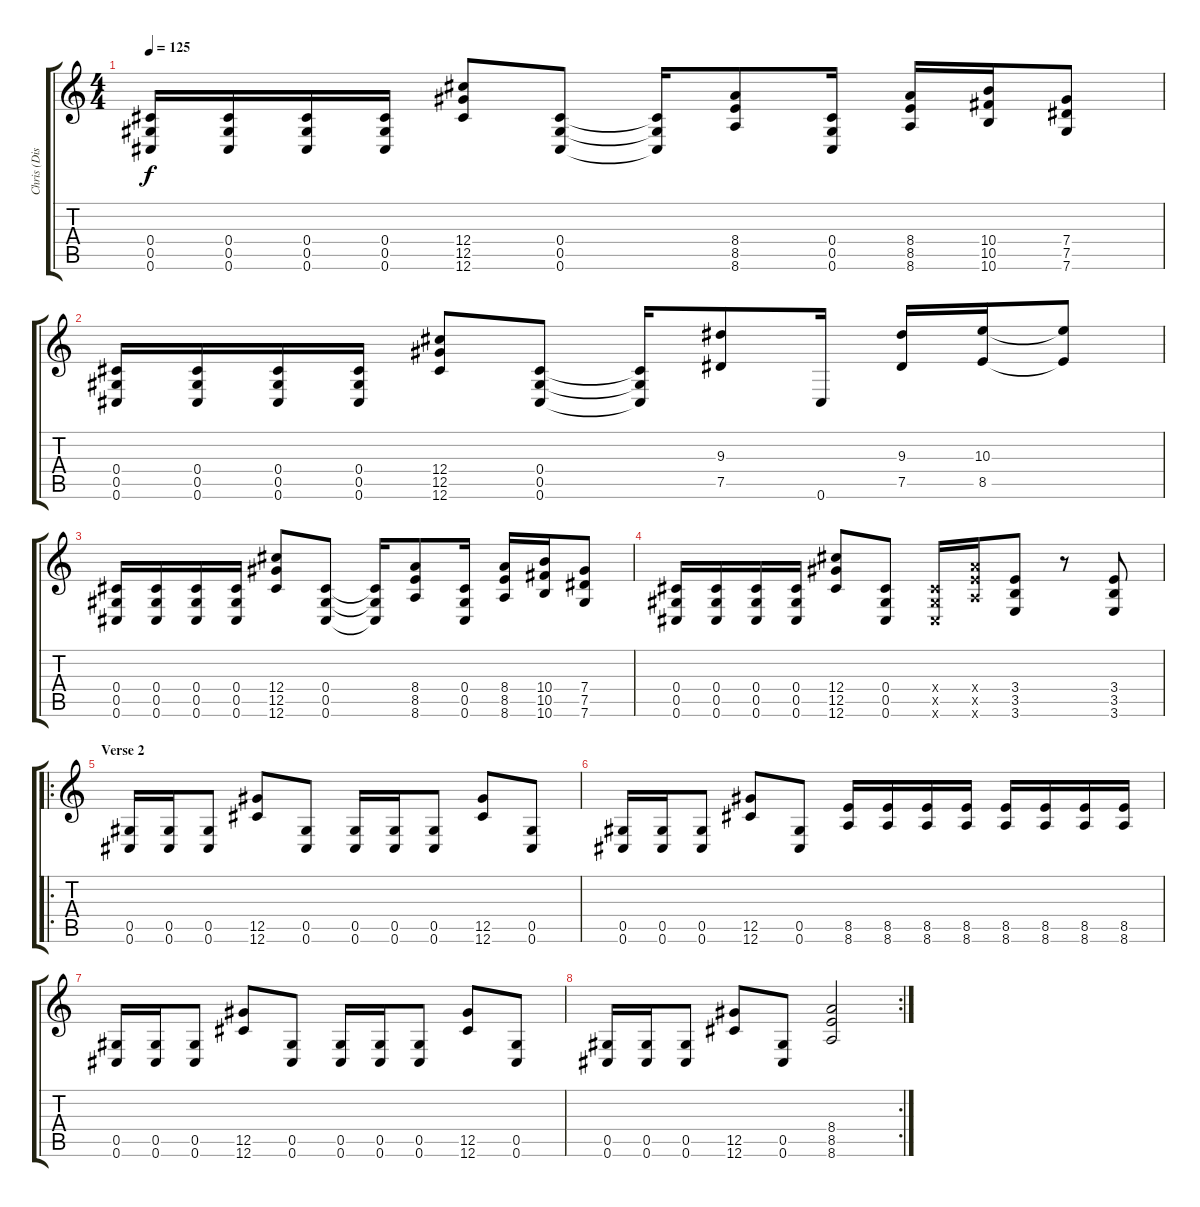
\track ("Chris (Distortion)" "Chris (Dis") {instrument distortionguitar}
\staff {score tabs}
\tuning (Eb4 Bb3 Gb3 Db3 Ab2 Db2) {hide}
\ts (4 4)
\tempo 125
\clef g2
\ks c
(0.4 0.5 0.6).16{dy f} (0.4 0.5 0.6).16 (0.4 0.5 0.6).16 (0.4 0.5 0.6).16 (12.4 12.5 12.6).8 (0.4 0.5 0.6).8 (0.4{t} 0.5{t} 0.6{t}).16 (8.4 8.5 8.6).8 (0.4 0.5 0.6).16 (8.4 8.5 8.6).16 (10.4 10.5 10.6).16 (7.4 7.5 7.6).8 |
(0.4 0.5 0.6).16 (0.4 0.5 0.6).16 (0.4 0.5 0.6).16 (0.4 0.5 0.6).16 (12.4 12.5 12.6).8 (0.4 0.5 0.6).8 (0.4{t} 0.5{t} 0.6{t}).16 (9.3 7.5).8 0.6.16 (9.3 7.5).16 (10.3 8.5).16 (10.3{t} 8.5{t}).8 |
(0.4 0.5 0.6).16 (0.4 0.5 0.6).16 (0.4 0.5 0.6).16 (0.4 0.5 0.6).16 (12.4 12.5 12.6).8 (0.4 0.5 0.6).8 (0.4{t} 0.5{t} 0.6{t}).16 (8.4 8.5 8.6).8 (0.4 0.5 0.6).16 (8.4 8.5 8.6).16 (10.4 10.5 10.6).16 (7.4 7.5 7.6).8 |
(0.4 0.5 0.6).16 (0.4 0.5 0.6).16 (0.4 0.5 0.6).16 (0.4 0.5 0.6).16 (12.4 12.5 12.6).8 (0.4 0.5 0.6).8 (0.4{x} 0.5{x} 0.6{x}).16 (8.4{x} 8.5{x} 8.6{x}).16 (3.4 3.5 3.6).8 r.8 (3.4 3.5 3.6).8 |
\ro
\section ("" "Verse 2")
(0.5 0.6).16 (0.5 0.6).16 (0.5 0.6).8 (12.5 12.6).8 (0.5 0.6).8 (0.5 0.6).16 (0.5 0.6).16 (0.5 0.6).8 (12.5 12.6).8 (0.5 0.6).8 |
(0.5 0.6).16 (0.5 0.6).16 (0.5 0.6).8 (12.5 12.6).8 (0.5 0.6).8 (8.5 8.6).16 (8.5 8.6).16 (8.5 8.6).16 (8.5 8.6).16 (8.5 8.6).16 (8.5 8.6).16 (8.5 8.6).16 (8.5 8.6).16 |
(0.5 0.6).16 (0.5 0.6).16 (0.5 0.6).8 (12.5 12.6).8 (0.5 0.6).8 (0.5 0.6).16 (0.5 0.6).16 (0.5 0.6).8 (12.5 12.6).8 (0.5 0.6).8 |
\rc 2
(0.5 0.6).16 (0.5 0.6).16 (0.5 0.6).8 (12.5 12.6).8 (0.5 0.6).8 (8.4 8.5 8.6).2
